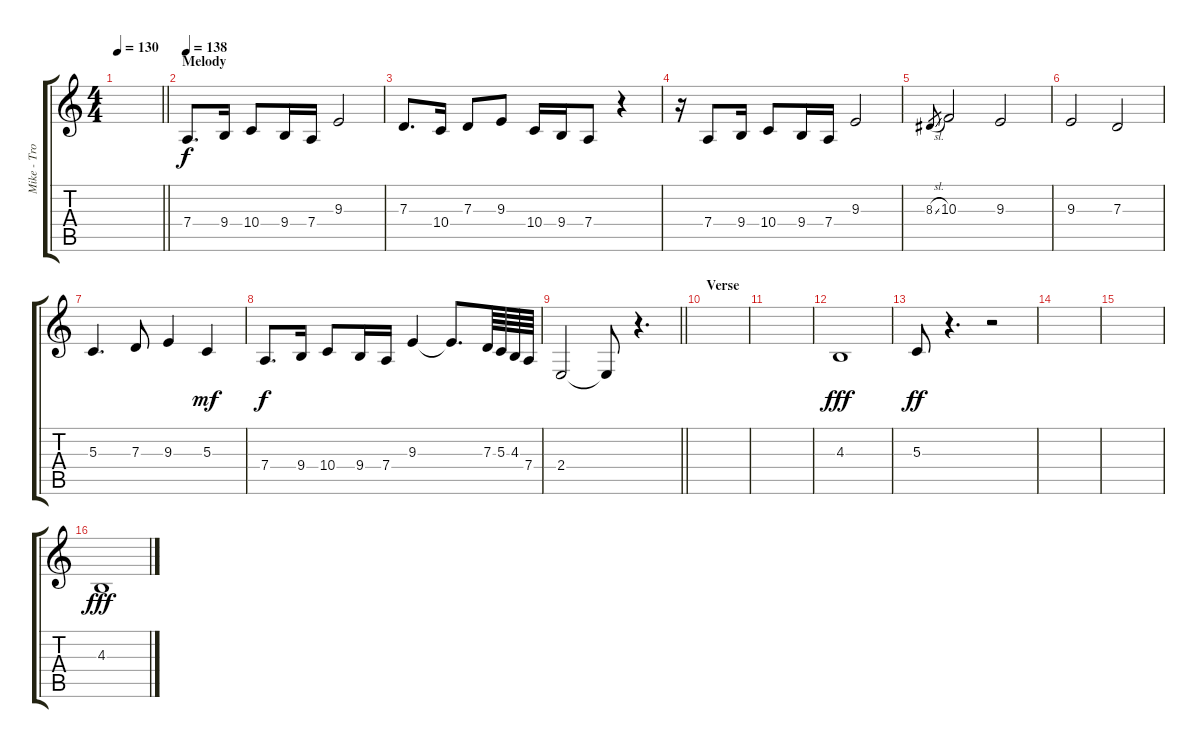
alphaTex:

\track ("Mike - Trombone" "Mike - Tro") {instrument trombone}
\staff {score tabs}
\tuning (E4 B3 G3 D3 A2 E2) {hide}
\ts (4 4)
\tempo 130
\clef g2
\barLineRight lightlight
\ks c
|
\section ("" "Melody")
\tempo 138
7.4.8{d dy f} 9.4.16 10.4.8 9.4.16 7.4.16 9.3.2 |
7.3.8{d} 10.4.16 7.3.8 9.3.8 10.4.16 9.4.16 7.4.8 r.4 |
r.16 7.4.8 9.4.16 10.4.8 9.4.16 7.4.16 9.3.2 |
8.3{sl}.8{gr} 10.3.2 9.3.2 |
9.3.2 7.3.2 |
5.3.4{d} 7.3.8 9.3.4 5.3.4{dy mf} |
7.4.8{d dy f} 9.4.16 10.4.8 9.4.16 7.4.16 9.3.4 9.3{t}.8{d} 7.3.64 5.3.64 4.3.64 7.4.64 |
\barLineRight lightlight
2.4.2 2.4{t}.8 r.4{d} |
\section ("" "Verse")
|
|
4.3.1{dy fff volume 13} |
5.3.8{dy ff} r.4{d} r.2 |
|
|
4.3.1{dy fff volume 13}
